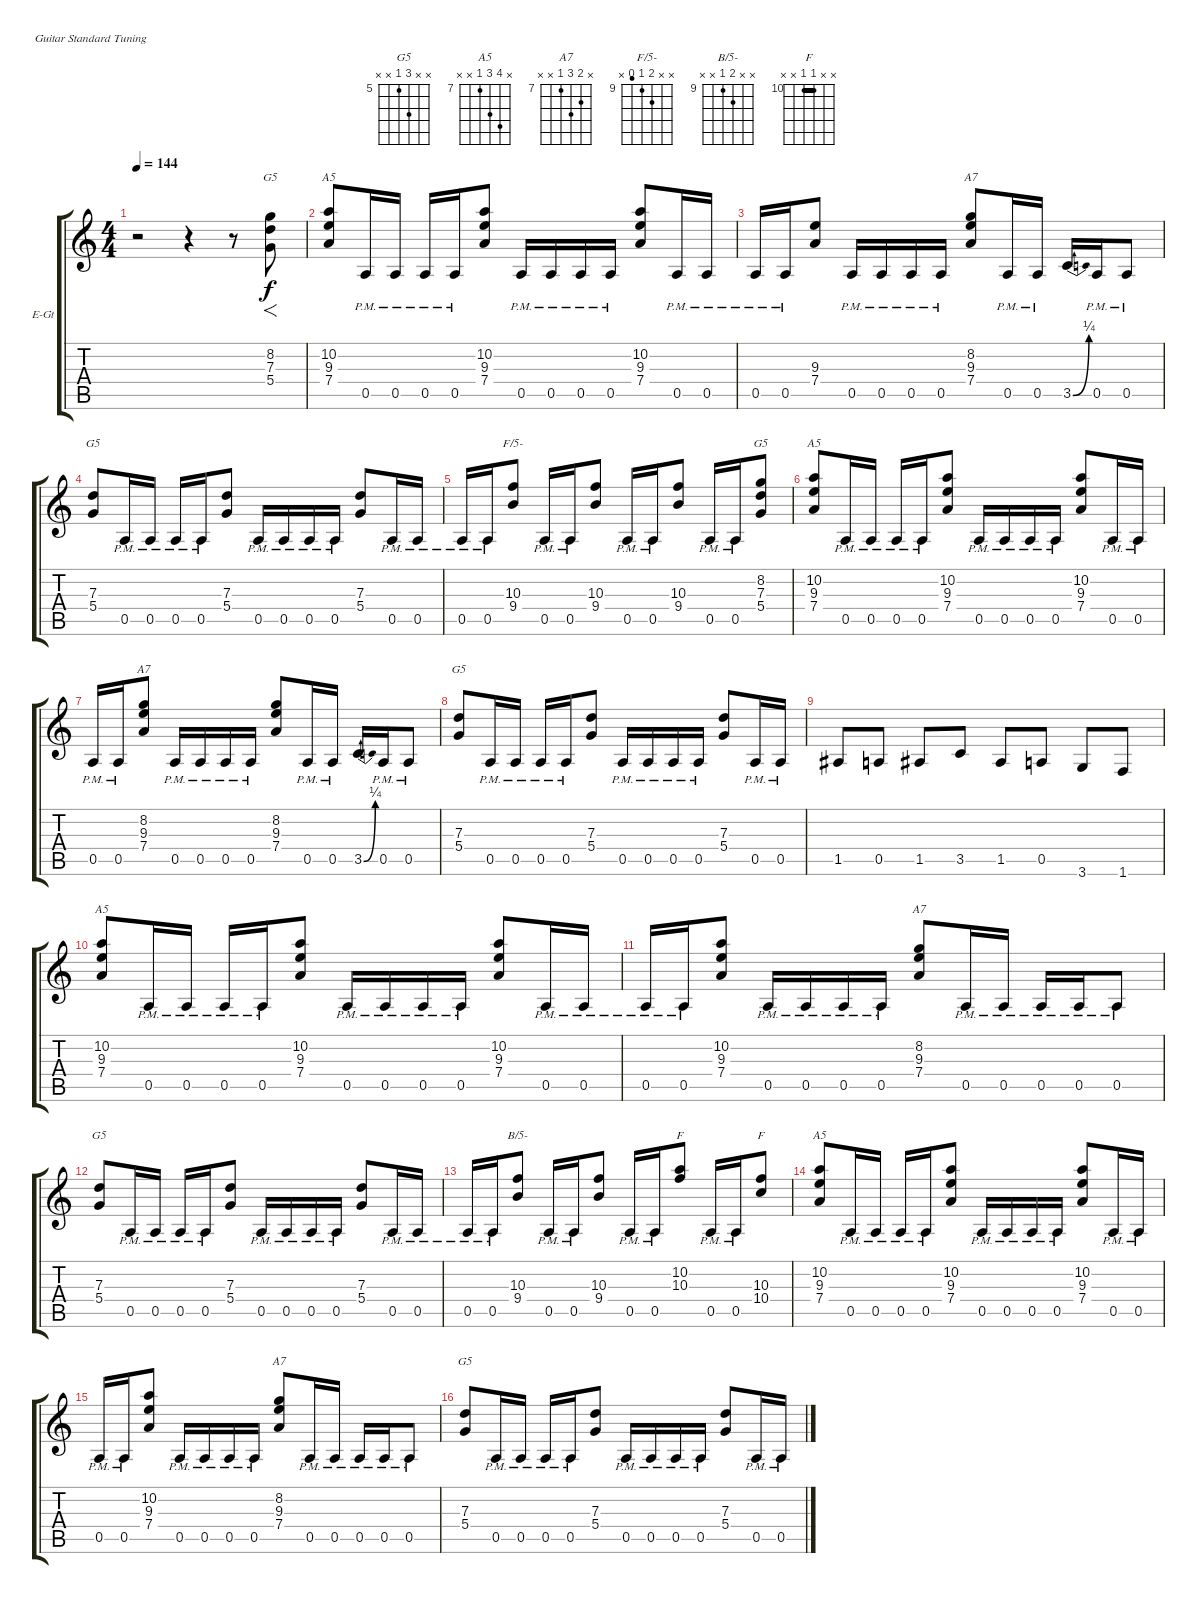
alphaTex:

\bracketExtendMode groupsimilarinstruments
\firstSystemTrackNameOrientation horizontal
\otherSystemsTrackNameOrientation horizontal
\track ("Lead And Rhythm Guitar" "E-Gt") {instrument overdrivenguitar}
\staff {score tabs}
\tuning (E4 B3 G3 D3 A2 E2)
\chord ("G5" x 8 7 5 x x) {firstfret 5 showfingering false}
\chord ("A5" x 10 9 7 x x) {firstfret 7 showfingering false}
\chord ("A7" x 8 9 7 x x) {firstfret 7 showfingering false}
\chord ("G5" x x 7 5 x x) {firstfret 5 showfingering false}
\chord ("F/5-" x x 10 9 8 x) {firstfret 9 showfingering false}
\chord ("B/5-" x x 10 9 x x) {firstfret 9 showfingering false}
\chord ("F" x 10 10 x x x) {firstfret 10 showfingering false barre 10}
\chord ("F" x x 10 10 x x) {firstfret 10 showfingering false barre 10}
\ts (4 4)
\beaming (8 2 2 2 2)
\tempo 144
\clef g2
\ks c
r.2{dy f instrument overdrivenguitar} r.4 r.8 (8.2 7.3 5.4).8{f ch "G5"} |
(10.2 9.3 7.4).8{ch "A5"} 0.5{pm}.16 0.5{pm}.16 0.5{pm}.16 0.5{pm}.16 (10.2 9.3 7.4).8 0.5{pm}.16 0.5{pm}.16 0.5{pm}.16 0.5{pm}.16 (10.2 9.3 7.4).8 0.5{pm}.16 0.5{pm}.16 |
0.5{pm}.16 0.5{pm}.16 (9.3 7.4).8 0.5{pm}.16 0.5{pm}.16 0.5{pm}.16 0.5{pm}.16 (8.2 9.3 7.4).8{ch "A7"} 0.5{pm}.16 0.5{pm}.16 3.5{be (bend 0 0 60 1)}.16 0.5{pm}.16 0.5{pm}.8 |
(7.3 5.4).8{ch "G5"} 0.5{pm}.16 0.5{pm}.16 0.5{pm}.16 0.5{pm}.16 (7.3 5.4).8 0.5{pm}.16 0.5{pm}.16 0.5{pm}.16 0.5{pm}.16 (7.3 5.4).8 0.5{pm}.16 0.5{pm}.16 |
0.5{pm}.16 0.5{pm}.16 (10.3 9.4).8{ch "F/5-"} 0.5{pm}.16 0.5{pm}.16 (10.3 9.4).8 0.5{pm}.16 0.5{pm}.16 (10.3 9.4).8 0.5{pm}.16 0.5{pm}.16 (8.2 7.3 5.4).8{ch "G5"} |
(10.2 9.3 7.4).8{ch "A5"} 0.5{pm}.16 0.5{pm}.16 0.5{pm}.16 0.5{pm}.16 (10.2 9.3 7.4).8 0.5{pm}.16 0.5{pm}.16 0.5{pm}.16 0.5{pm}.16 (10.2 9.3 7.4).8 0.5{pm}.16 0.5{pm}.16 |
0.5{pm}.16 0.5{pm}.16 (8.2 9.3 7.4).8{ch "A7"} 0.5{pm}.16 0.5{pm}.16 0.5{pm}.16 0.5{pm}.16 (8.2 9.3 7.4).8 0.5{pm}.16 0.5{pm}.16 3.5{be (bend 0 0 60 1)}.16 0.5{pm}.16 0.5{pm}.8 |
(7.3 5.4).8{ch "G5"} 0.5{pm}.16 0.5{pm}.16 0.5{pm}.16 0.5{pm}.16 (7.3 5.4).8 0.5{pm}.16 0.5{pm}.16 0.5{pm}.16 0.5{pm}.16 (7.3 5.4).8 0.5{pm}.16 0.5{pm}.16 |
1.5.8 0.5.8 1.5.8 3.5.8 1.5.8 0.5.8 3.6.8 1.6.8 |
(10.2 9.3 7.4).8{ch "A5"} 0.5{pm}.16 0.5{pm}.16 0.5{pm}.16 0.5{pm}.16 (10.2 9.3 7.4).8 0.5{pm}.16 0.5{pm}.16 0.5{pm}.16 0.5{pm}.16 (10.2 9.3 7.4).8 0.5{pm}.16 0.5{pm}.16 |
0.5{pm}.16 0.5{pm}.16 (10.2 9.3 7.4).8 0.5{pm}.16 0.5{pm}.16 0.5{pm}.16 0.5{pm}.16 (8.2 9.3 7.4).8{ch "A7"} 0.5{pm}.16 0.5{pm}.16 0.5{pm}.16 0.5{pm}.16 0.5{pm}.8 |
(7.3 5.4).8{ch "G5"} 0.5{pm}.16 0.5{pm}.16 0.5{pm}.16 0.5{pm}.16 (7.3 5.4).8 0.5{pm}.16 0.5{pm}.16 0.5{pm}.16 0.5{pm}.16 (7.3 5.4).8 0.5{pm}.16 0.5{pm}.16 |
0.5{pm}.16 0.5{pm}.16 (10.3 9.4).8{ch "B/5-"} 0.5{pm}.16 0.5{pm}.16 (10.3 9.4).8 0.5{pm}.16 0.5{pm}.16 (10.2 10.3).8{ch "F"} 0.5{pm}.16 0.5{pm}.16 (10.3 10.4).8{ch "F"} |
(10.2 9.3 7.4).8{ch "A5"} 0.5{pm}.16 0.5{pm}.16 0.5{pm}.16 0.5{pm}.16 (10.2 9.3 7.4).8 0.5{pm}.16 0.5{pm}.16 0.5{pm}.16 0.5{pm}.16 (10.2 9.3 7.4).8 0.5{pm}.16 0.5{pm}.16 |
0.5{pm}.16 0.5{pm}.16 (10.2 9.3 7.4).8 0.5{pm}.16 0.5{pm}.16 0.5{pm}.16 0.5{pm}.16 (8.2 9.3 7.4).8{ch "A7"} 0.5{pm}.16 0.5{pm}.16 0.5{pm}.16 0.5{pm}.16 0.5{pm}.8 |
(7.3 5.4).8{ch "G5"} 0.5{pm}.16 0.5{pm}.16 0.5{pm}.16 0.5{pm}.16 (7.3 5.4).8 0.5{pm}.16 0.5{pm}.16 0.5{pm}.16 0.5{pm}.16 (7.3 5.4).8 0.5{pm}.16 0.5{pm}.16
